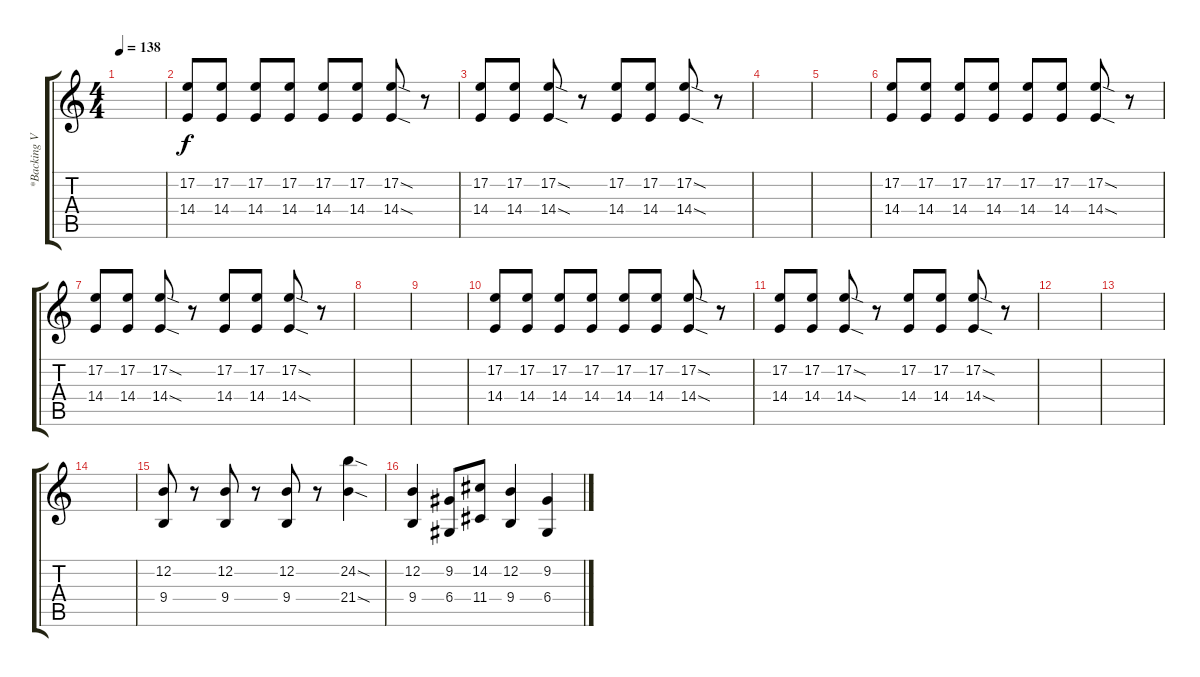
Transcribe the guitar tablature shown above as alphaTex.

\track ("*Backing Vocal" "*Backing V") {instrument baritonesax}
\staff {score tabs}
\tuning (E4 B3 G3 D3 A2 E2) {hide}
\ts (4 4)
\tempo 138
\clef g2
\ks c
|
(17.2 14.4).8 (17.2 14.4).8 (17.2 14.4).8 (17.2 14.4).8 (17.2 14.4).8 (17.2 14.4).8 (17.2{sod} 14.4{sod}).8 r.8 |
(17.2 14.4).8 (17.2 14.4).8 (17.2{sod} 14.4{sod}).8 r.8 (17.2 14.4).8 (17.2 14.4).8 (17.2{sod} 14.4{sod}).8 r.8 |
|
|
(17.2 14.4).8 (17.2 14.4).8 (17.2 14.4).8 (17.2 14.4).8 (17.2 14.4).8 (17.2 14.4).8 (17.2{sod} 14.4{sod}).8 r.8 |
(17.2 14.4).8 (17.2 14.4).8 (17.2{sod} 14.4{sod}).8 r.8 (17.2 14.4).8 (17.2 14.4).8 (17.2{sod} 14.4{sod}).8 r.8 |
|
|
(17.2 14.4).8 (17.2 14.4).8 (17.2 14.4).8 (17.2 14.4).8 (17.2 14.4).8 (17.2 14.4).8 (17.2{sod} 14.4{sod}).8 r.8 |
(17.2 14.4).8 (17.2 14.4).8 (17.2{sod} 14.4{sod}).8 r.8 (17.2 14.4).8 (17.2 14.4).8 (17.2{sod} 14.4{sod}).8 r.8 |
|
|
|
(12.2 9.4).8 r.8 (12.2 9.4).8 r.8 (12.2 9.4).8 r.8 (24.2{sod} 21.4{sod}).4 |
(12.2 9.4).4 (9.2 6.4).8 (14.2 11.4).8 (12.2 9.4).4 (9.2 6.4).4
